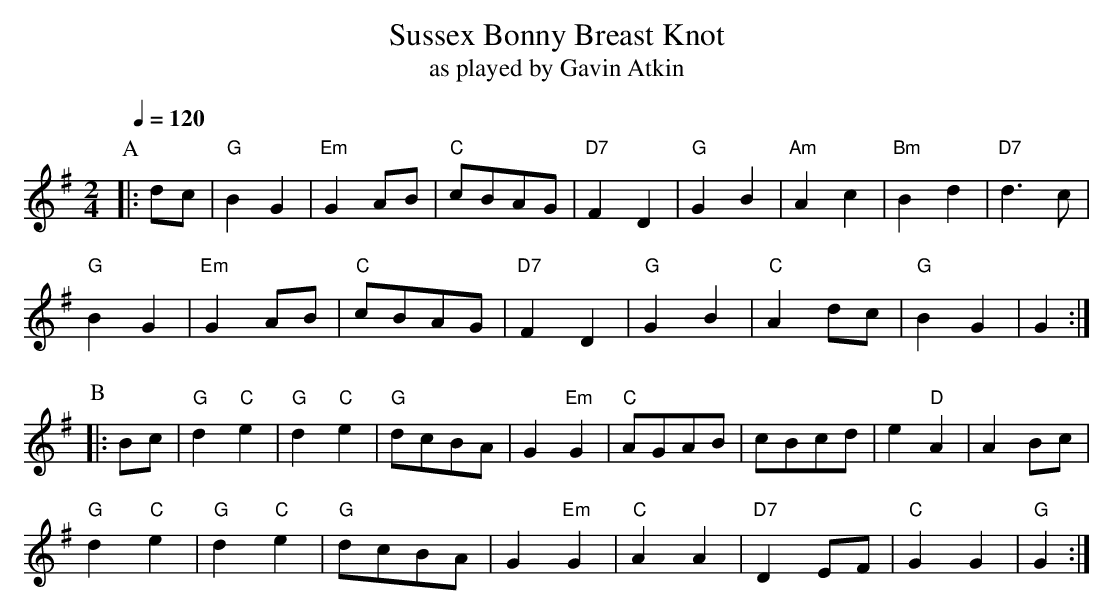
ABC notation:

X:1
T:Sussex Bonny Breast Knot
T:as played by Gavin Atkin
M:2/4
L:1/8
Q:1/4=120
K:Gmaj
P:A
|: dc | "G"B2G2 | "Em"G2AB | "C"cBAG |"D7"F2D2 | "G"G2B2 | "Am" A2c2 | "Bm"B2d2 | "D7"d3c |
"G"B2G2 |"Em"G2AB | "C"cBAG |"D7"F2D2 | "G"G2B2 |"C"A2dc | "G"B2G2 | G2 :|
P:B
|: Bc | "G"d2"C"e2 |"G"d2"C"e2 |"G" dcBA |G2 "Em"G2 | "C"AGAB |cBcd | e2"D"A2 |A2 Bc|
"G"d2"C"e2 |"G"d2"C"e2 | "G"dcBA |G2 "Em"G2 | "C"A2A2 |"D7"D2EF | "C"G2G2 |"G"G2 :|
